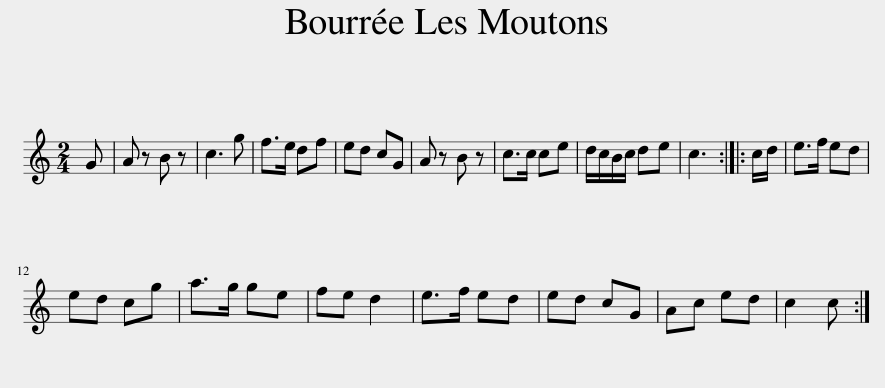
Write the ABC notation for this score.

X:1
L:1/8
M:2/4
I:linebreak $
K:C
V:1 treble
V:1
 G | A z B z | c3 g | f>e df | ed cG | %5
 A z B z | c>c ce | d/c/B/c/ de | c3 :: c/d/ | %10
 e>f ed |$ ed cg | a>g ge | fe d2 | e>f ed | %15
 ed cG | Ac ed | c2 c :| %18
